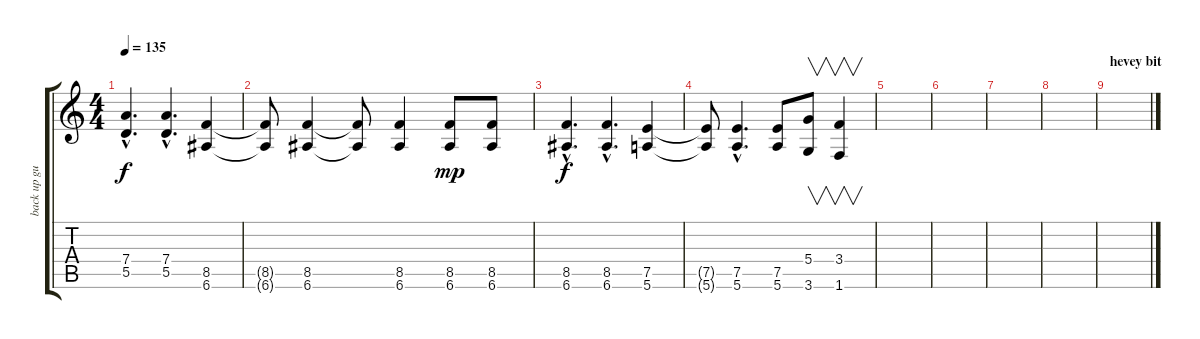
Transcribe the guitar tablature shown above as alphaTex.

\track ("back up guitar1" "back up gu") {instrument distortionguitar}
\staff {score tabs}
\tuning (E4 B3 G3 D3 A2 E2) {hide}
\ts (4 4)
\tempo 135
\clef g2
\ks c
(7.4{hac} 5.5{hac}).4{d dy f} (7.4{hac} 5.5{hac}).4{d} (8.5 6.6).4 |
(8.5{t} 6.6{t}).8 (8.5 6.6).4 (8.5{t} 6.6{t}).8 (8.5 6.6).4 (8.5 6.6).8{dy mp} (8.5 6.6).8 |
(8.5{hac} 6.6{hac}).4{d dy f} (8.5{hac} 6.6{hac}).4{d} (7.5 5.6).4 |
(7.5{t} 5.6{t}).8 (7.5{hac} 5.6{hac}).4{d} (7.5 5.6).8 (5.4 3.6).8{v} (3.4 1.6).4{v} |
|
|
|
|
\section ("" "hevey bit")
